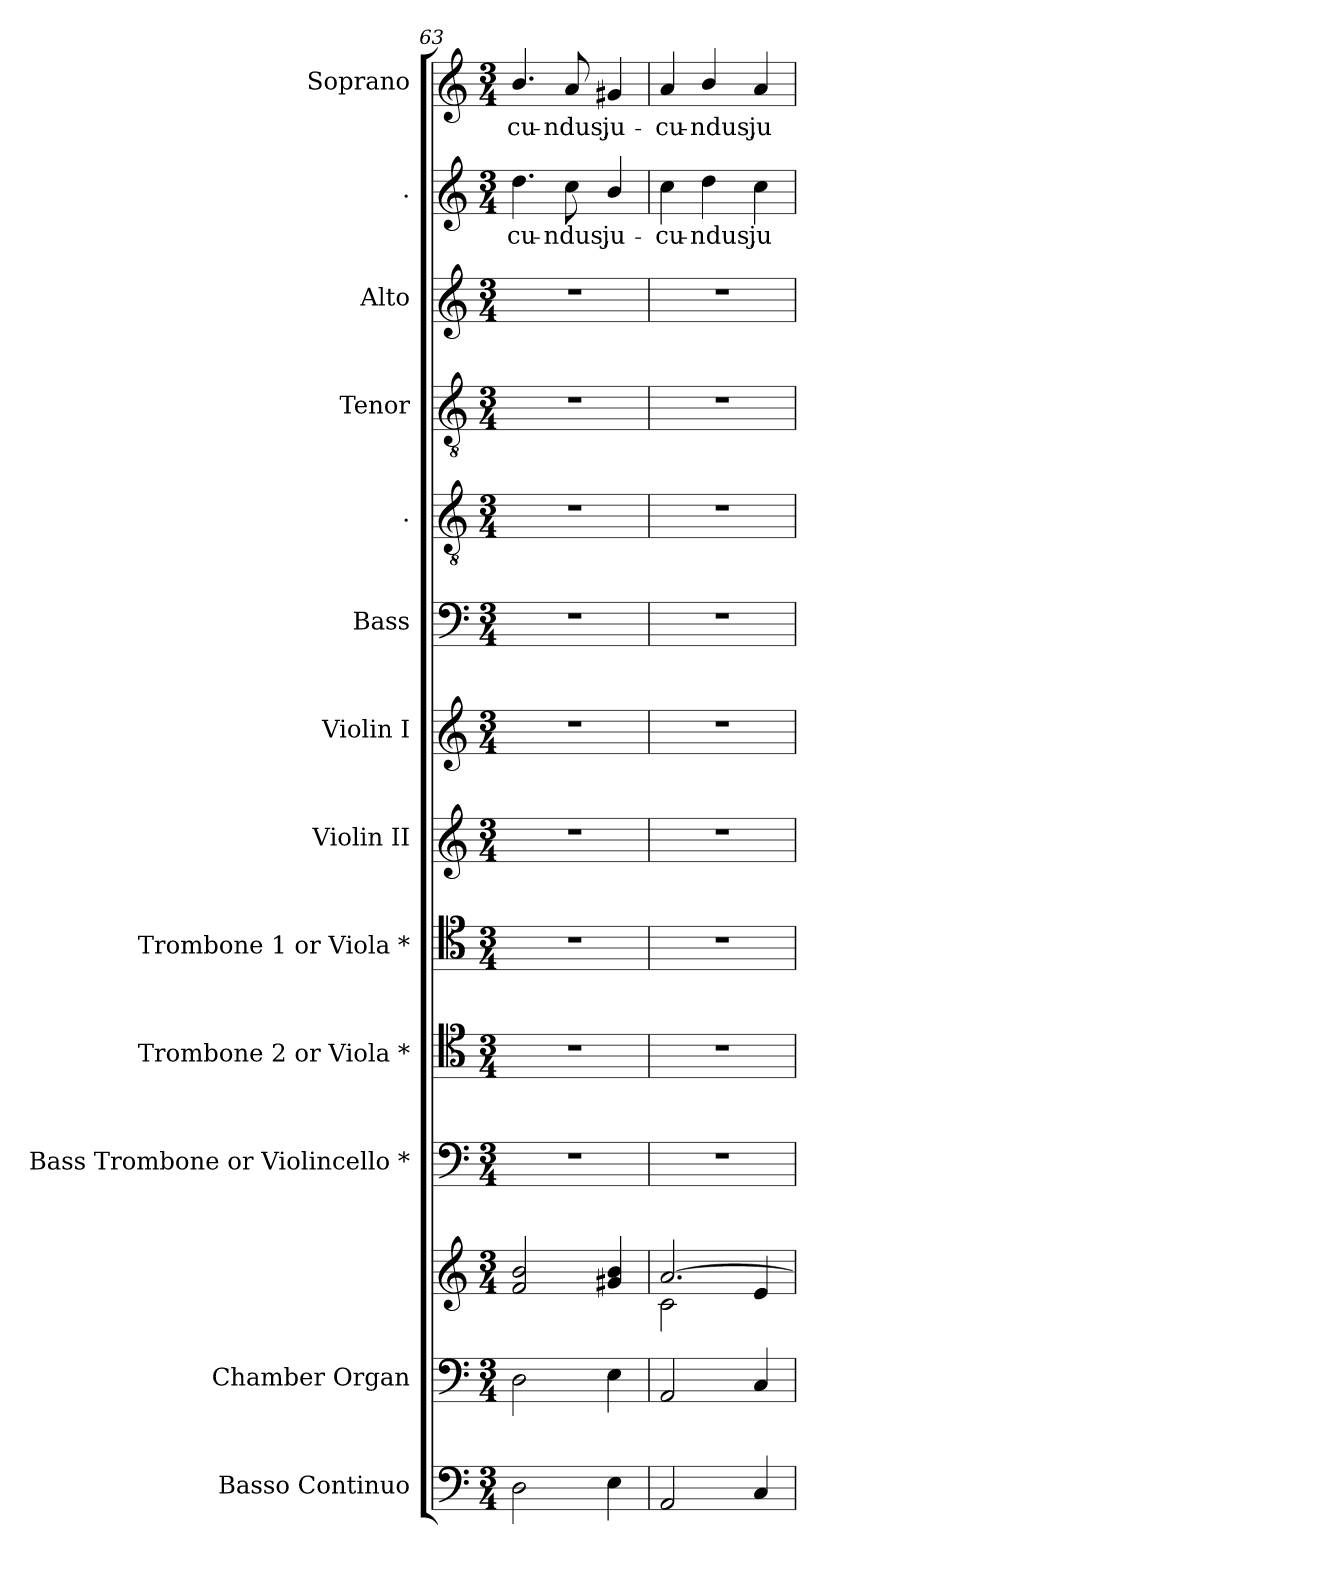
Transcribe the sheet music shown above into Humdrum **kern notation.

**kern	**kern	**kern	**kern	**kern	**kern	**kern	**kern	**kern	**kern	**kern	**kern	**kern	**text	**kern	**text
*part13	*part12	*part12	*part11	*part10	*part9	*part8	*part7	*part6	*part5	*part4	*part3	*part2	*part2	*part1	*part1
*staff14	*staff13	*staff12	*staff11	*staff10	*staff9	*staff8	*staff7	*staff6	*staff5	*staff4	*staff3	*staff2	*staff2	*staff1	*staff1
*I"Basso  Continuo	*I"Chamber  Organ	*	*I"Bass Trombone or Violincello *	*I"Trombone 2 or Viola *	*I"Trombone 1 or Viola *	*I"Violin II	*I"Violin I	*I"Bass	*I".	*I"Tenor	*I"Alto	*I".	*	*I"Soprano	*
*I'B Cont	*I'Org.	*	*I'B. Tbn.	*I'Tbn 2	*I'Tbn 1	*I'Vln. II	*I'Vln. I	*I'B.	*	*I'T,	*I'A.	*	*	*I'S.	*
*clefF4	*clefF4	*clefG2	*clefF4	*clefC4	*clefC4	*clefG2	*clefG2	*clefF4	*clefGv2	*clefGv2	*clefG2	*clefG2	*	*clefG2	*
*ITrd7c12	*	*	*	*	*	*	*	*	*ITrd7c12	*ITrd7c12	*	*	*	*	*
*k[]	*k[]	*k[]	*k[]	*k[]	*k[]	*k[]	*k[]	*k[]	*k[]	*k[]	*k[]	*k[]	*	*k[]	*
*C:	*C:	*C:	*C:	*C:	*C:	*C:	*C:	*C:	*C:	*C:	*C:	*C:	*	*C:	*
*M3/4	*M3/4	*M3/4	*M3/4	*M3/4	*M3/4	*M3/4	*M3/4	*M3/4	*M3/4	*M3/4	*M3/4	*M3/4	*	*M3/4	*
=63	=63	=63	=63	=63	=63	=63	=63	=63	=63	=63	=63	=63	=63	=63	=63
!	!	!	!LO:N:vis=1	!LO:N:vis=1	!LO:N:vis=1	!LO:N:vis=1	!LO:N:vis=1	!LO:N:vis=1	!LO:N:vis=1	!LO:N:vis=1	!LO:N:vis=1	!	!	!	!
!	!	!	!	!	!	!	!	!	!	!	!	!	!LO:LY:b:color=#000000	!	!
!	!	!	!	!	!	!	!	!	!	!	!	!	!	!	!LO:LY:b:color=#000000
2DDi\	2Di\	2fi/ 2bi	2.r	2.r	2.r	2.r	2.r	2.r	2.r	2.r	2.r	4.ddi\	-cu-	4.bi/	-cu-
!	!	!	!	!	!	!	!	!	!	!	!	!	!LO:LY:b:color=#000000	!	!
!	!	!	!	!	!	!	!	!	!	!	!	!	!	!	!LO:LY:b:color=#000000
.	.	.	.	.	.	.	.	.	.	.	.	8cci\	-ndus,	8ai/	-ndus,
!	!	!	!	!	!	!	!	!	!	!	!	!	!LO:LY:b:color=#000000	!	!
!	!	!	!	!	!	!	!	!	!	!	!	!	!	!	!LO:LY:b:color=#000000
4EEi\	4Ei\	4g#Xi/ 4bi	.	.	.	.	.	.	.	.	.	4bi/	ju-	4g#Xi/	ju-
=64	=64	=64	=64	=64	=64	=64	=64	=64	=64	=64	=64	=64	=64	=64	=64
*	*	*^	*	*	*	*	*	*	*	*	*	*	*	*	*
!	!	!	!	!LO:N:vis=1	!LO:N:vis=1	!LO:N:vis=1	!LO:N:vis=1	!LO:N:vis=1	!LO:N:vis=1	!LO:N:vis=1	!LO:N:vis=1	!LO:N:vis=1	!	!	!	!
!	!	!	!	!	!	!	!	!	!	!	!	!	!	!LO:LY:b:color=#000000	!	!
!	!	!	!	!	!	!	!	!	!	!	!	!	!	!	!	!LO:LY:b:color=#000000
2AAAi/	2AAi/	[2.ai/	2ci\	2.r	2.r	2.r	2.r	2.r	2.r	2.r	2.r	2.r	4cci\	-cu-	4ai/	-cu-
!	!	!	!	!	!	!	!	!	!	!	!	!	!	!LO:LY:b:color=#000000	!	!
!	!	!	!	!	!	!	!	!	!	!	!	!	!	!	!	!LO:LY:b:color=#000000
.	.	.	.	.	.	.	.	.	.	.	.	.	4ddi\	-ndus,	4bi/	-ndus,
!	!	!	!	!	!	!	!	!	!	!	!	!	!	!LO:LY:b:color=#000000	!	!
!	!	!	!	!	!	!	!	!	!	!	!	!	!	!	!	!LO:LY:b:color=#000000
4CCi/	4Ci/	.	4ei/	.	.	.	.	.	.	.	.	.	4cci\	ju-	4ai/	ju-
*	*	*v	*v	*	*	*	*	*	*	*	*	*	*	*	*	*
=	=	=	=	=	=	=	=	=	=	=	=	=	=	=	=
*-	*-	*-	*-	*-	*-	*-	*-	*-	*-	*-	*-	*-	*-	*-	*-
